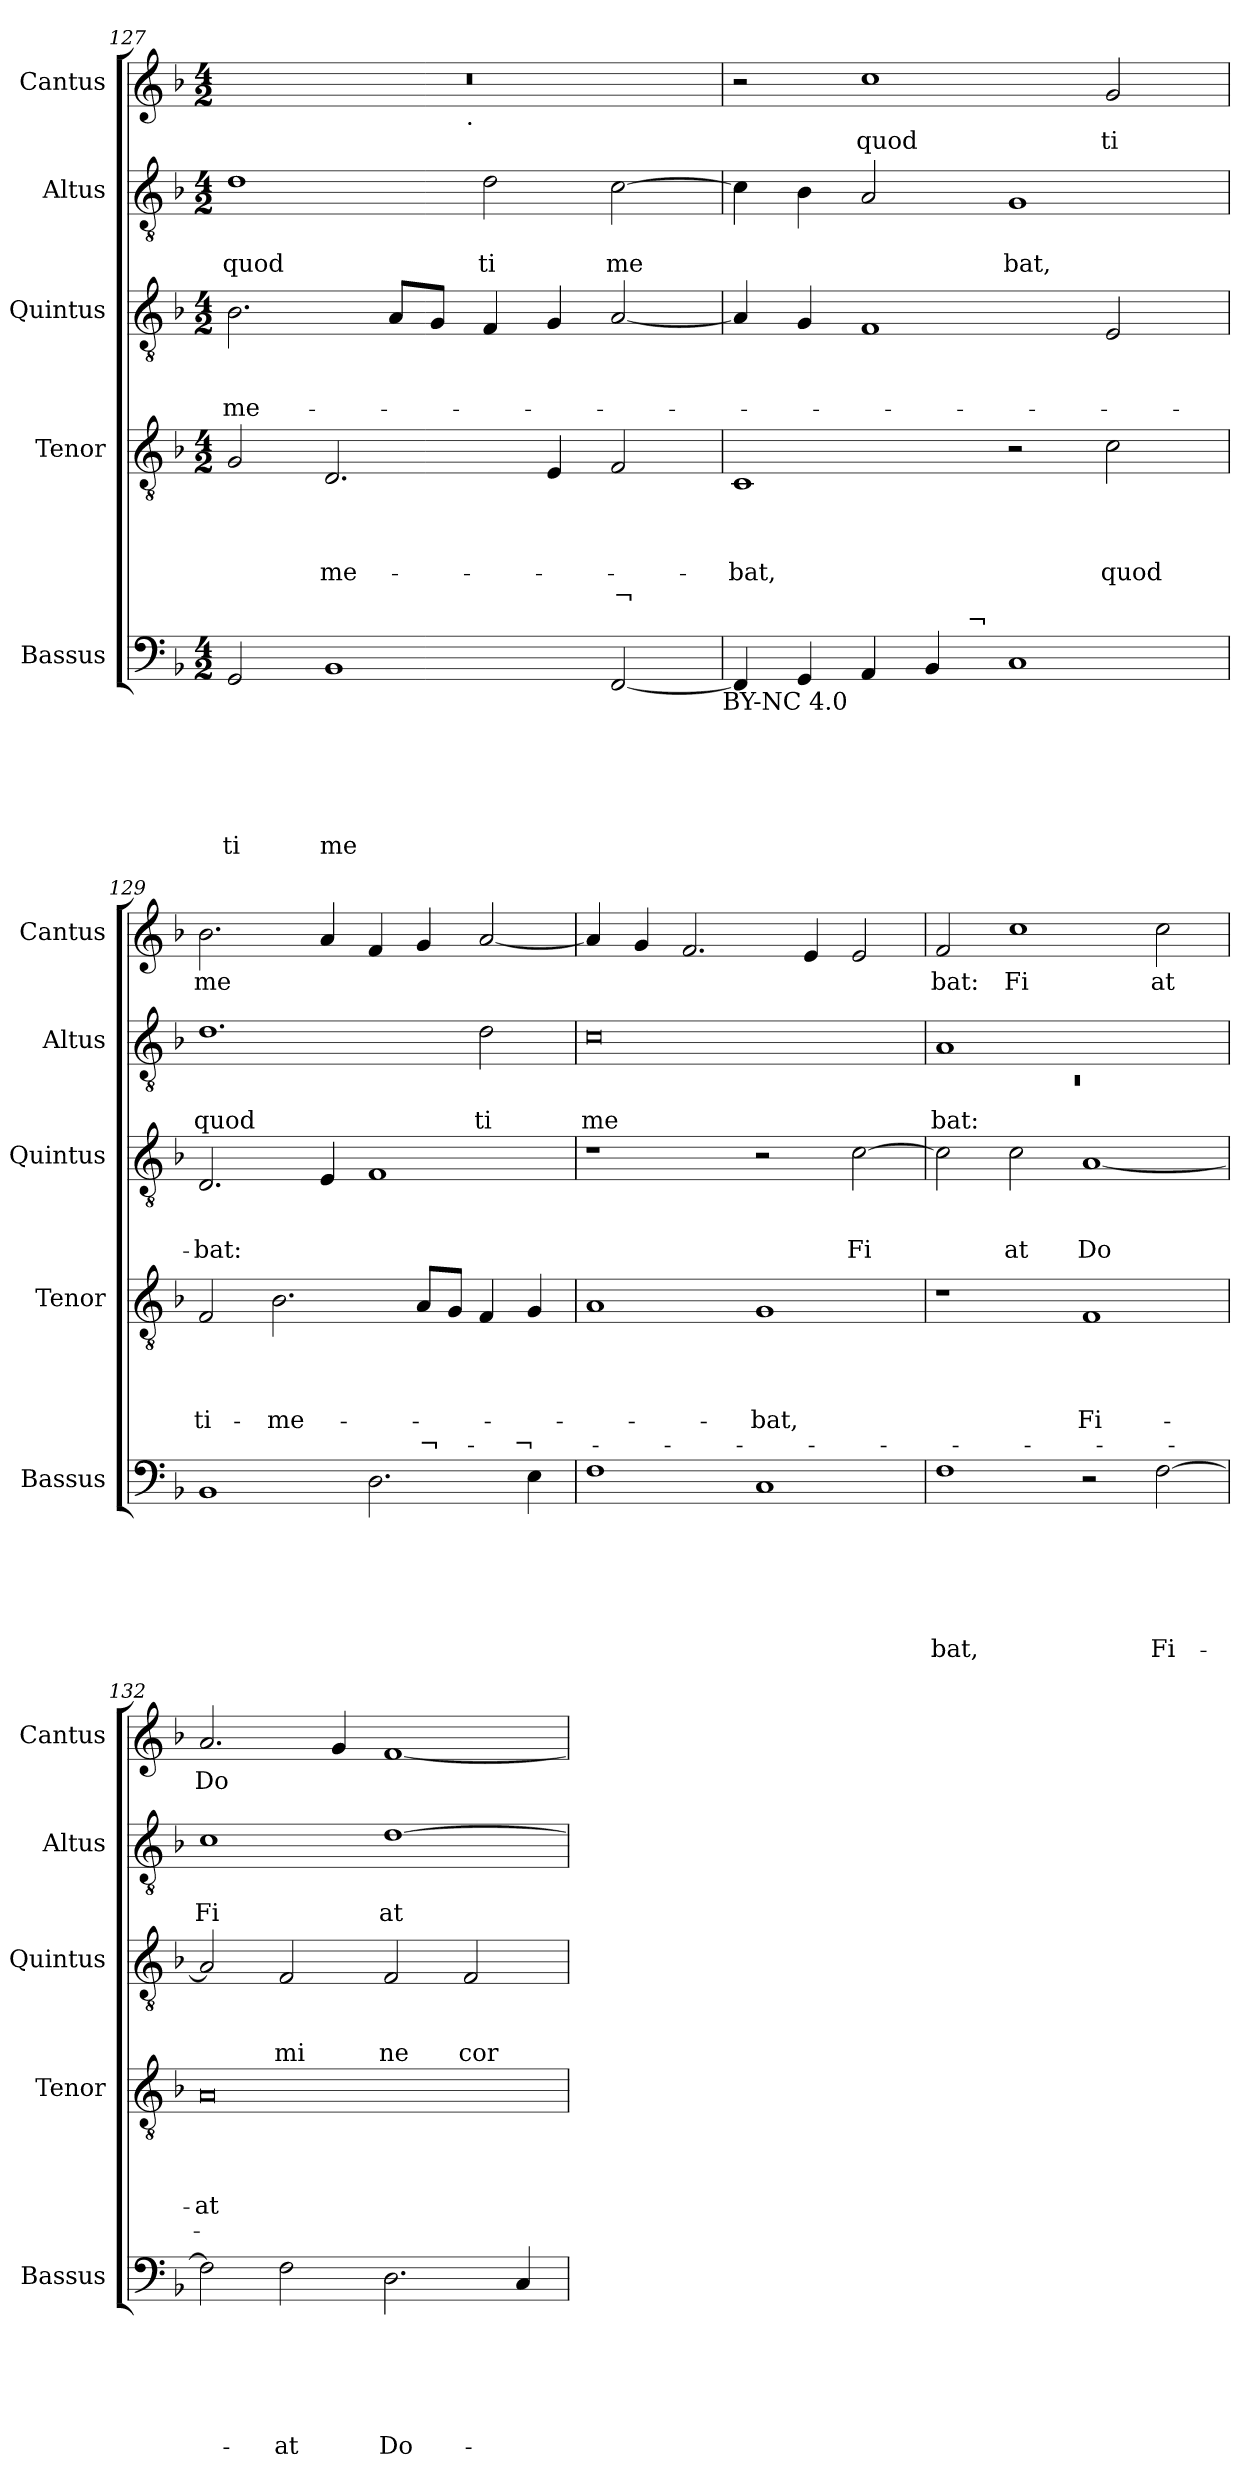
**kern	**text	**text	**text	**text	**text	**text	**kern	**text	**text	**text	**text	**text	**kern	**text	**text	**text	**kern	**text	**text	**kern	**text
*part5	*part5	*part5	*part5	*part5	*part5	*part5	*part4	*part4	*part4	*part4	*part4	*part4	*part3	*part3	*part3	*part3	*part2	*part2	*part2	*part1	*part1
*staff5	*staff5	*staff5	*staff5	*staff5	*staff5	*staff5	*staff4	*staff4	*staff4	*staff4	*staff4	*staff4	*staff3	*staff3	*staff3	*staff3	*staff2	*staff2	*staff2	*staff1	*staff1
*I"Bassus	*	*	*	*	*	*	*I"Tenor	*	*	*	*	*	*I"Quintus	*	*	*	*I"Altus	*	*	*I"Cantus	*
*I'Bassus	*	*	*	*	*	*	*I'Tenor	*	*	*	*	*	*I'Quintus	*	*	*	*I'Altus	*	*	*I'Cantus	*
*clefF4	*	*	*	*	*	*	*clefGv2	*	*	*	*	*	*clefGv2	*	*	*	*clefGv2	*	*	*clefG2	*
*k[b-]	*	*	*	*	*	*	*k[b-]	*	*	*	*	*	*k[b-]	*	*	*	*k[b-]	*	*	*k[b-]	*
*F:	*	*	*	*	*	*	*F:	*	*	*	*	*	*F:	*	*	*	*F:	*	*	*F:	*
*M4/2	*	*	*	*	*	*	*M4/2	*	*	*	*	*	*M4/2	*	*	*	*M4/2	*	*	*M4/2	*
=127	=127	=127	=127	=127	=127	=127	=127	=127	=127	=127	=127	=127	=127	=127	=127	=127	=127	=127	=127	=127	=127
!	!	!	!	!	!	!LO:LY:b	!	!	!	!	!	!	!	!	!	!LO:LY:b	!	!	!LO:LY:b	!	!
*	*	*	*	*	*	*	*	*	*	*	*	*	*	*	*	*	*	*	*	*^	*
2GG/	.	.	.	.	.	ti	2G/	.	.	.	.	.	2.B-\	.	.	-me-	1d	.	quod	0r	2ryy	.
!	!	!	!	!	!	!LO:LY:b	!	!	!	!	!LO:LY:b	!	!	!	!	!	!	!	!	!	!	!
1BB-	.	.	.	.	.	me	2.D/	.	.	.	-me-	.	.	.	.	.	.	.	.	.	4...ryy	.
.	.	.	.	.	.	.	.	.	.	.	.	.	8A/L	.	.	.	.	.	.	.	.	.
.	.	.	.	.	.	.	.	.	.	.	.	.	8G/J	.	.	.	.	.	.	.	.	.
!	!	!	!	!	!	!	!	!	!	!	!	!	!	!	!	!	!	!	!	!	!LO:TX:b:t=.	!
.	.	.	.	.	.	.	.	.	.	.	.	.	.	.	.	.	.	.	.	.	1ryy	.
!	!	!	!	!	!	!	!	!	!	!	!	!	!	!	!	!	!	!	!LO:LY:b	!	!	!
.	.	.	.	.	.	.	.	.	.	.	.	.	4F/	.	.	.	2d\	.	ti	.	.	.
.	.	.	.	.	.	.	4E/	.	.	.	.	.	4G/	.	.	.	.	.	.	.	.	.
!	!	!	!	!	!	!	!	!	!	!	!	!LO:LY:b	!	!	!	!	!	!	!LO:LY:b	!	!	!
[>2FF/	.	.	.	.	.	.	2F/	.	.	.	.	¬	[>2A/	.	.	.	[>2c\	.	me	.	.	.
.	.	.	.	.	.	.	.	.	.	.	.	.	.	.	.	.	.	.	.	.	32ryy	.
!LO:TX:b:t=BY-NC 4.0	!	!	!	!	!	!	!	!	!	!	!	!	!	!	!	!	!	!	!	!	!	!
!!LO:PB:g=z
=128	=128	=128	=128	=128	=128	=128	=128	=128	=128	=128	=128	=128	=128	=128	=128	=128	=128	=128	=128	=128	=128	=128
!	!	!	!	!	!	!	!	!	!	!	!LO:LY:b	!	!	!	!	!	!	!	!	!	!	!
*^	*	*	*	*	*	*	*	*	*	*	*	*	*	*	*	*	*	*	*	*v	*v	*
4FF/]	2..ryy	.	.	.	.	.	.	1C	.	.	.	-bat,	.	4A/]	.	.	.	4c\]	.	.	2r	.
4GG/	.	.	.	.	.	.	.	.	.	.	.	.	.	4G/	.	.	.	4B-\	.	.	.	.
!	!	!	!	!	!	!	!	!	!	!	!	!	!	!	!	!	!	!	!	!	!	!LO:LY:b
4AA/	.	.	.	.	.	.	.	.	.	.	.	.	.	1F	.	.	.	2A/	.	.	1cc	quod
4BB-/	.	.	.	.	.	.	.	.	.	.	.	.	.	.	.	.	.	.	.	.	.	.
!	!LO:TX:a:t=¬	!	!	!	!	!	!	!	!	!	!	!	!	!	!	!	!	!	!	!	!	!
.	1ryy	.	.	.	.	.	.	.	.	.	.	.	.	.	.	.	.	.	.	.	.	.
!	!	!	!	!	!	!	!	!	!	!	!	!	!	!	!	!	!	!	!	!LO:LY:b	!	!
1C	.	.	.	.	.	.	.	2r	.	.	.	.	.	.	.	.	.	1G	.	bat,	.	.
!	!	!	!	!	!	!	!	!	!	!	!	!LO:LY:b	!	!	!	!	!	!	!	!	!	!LO:LY:b
.	.	.	.	.	.	.	.	2c\	.	.	.	quod	.	2E/	.	.	.	.	.	.	2g/	ti
.	8ryy	.	.	.	.	.	.	.	.	.	.	.	.	.	.	.	.	.	.	.	.	.
=129	=129	=129	=129	=129	=129	=129	=129	=129	=129	=129	=129	=129	=129	=129	=129	=129	=129	=129	=129	=129	=129	=129
!	!	!	!	!	!	!	!	!	!	!	!	!LO:LY:b	!	!	!	!	!LO:LY:b	!	!	!LO:LY:b	!	!LO:LY:b
*v	*v	*	*	*	*	*	*	*	*	*	*	*	*	*	*	*	*	*	*	*	*	*
1BB-	.	.	.	.	.	.	2F/	.	.	.	ti-	.	2.D/	.	.	-bat:	1.d	.	quod	2.b-\	me
!	!	!	!	!	!	!	!	!	!	!	!LO:LY:b	!	!	!	!	!	!	!	!	!	!
.	.	.	.	.	.	.	2.B-\	.	.	.	-me-	.	.	.	.	.	.	.	.	.	.
.	.	.	.	.	.	.	.	.	.	.	.	.	4E/	.	.	.	.	.	.	4a/	.
2.D\	.	.	.	.	.	.	.	.	.	.	.	.	1F	.	.	.	.	.	.	4f/	.
!	!	!	!	!	!	!	!	!	!	!	!	!LO:LY:b	!	!	!	!	!	!	!	!	!
.	.	.	.	.	.	.	8A/L	.	.	.	.	¬-	.	.	.	.	.	.	.	4g/	.
.	.	.	.	.	.	.	8G/J	.	.	.	.	.	.	.	.	.	.	.	.	.	.
!	!	!	!	!	!	!	!	!	!	!	!	!	!	!	!	!	!	!	!LO:LY:b	!	!
.	.	.	.	.	.	.	4F/	.	.	.	.	.	.	.	.	.	2d\	.	ti	[<2a/	.
!	!	!	!	!	!	!	!	!	!	!	!	!LO:LY:b	!	!	!	!	!	!	!	!	!
4E\	.	.	.	.	.	.	4G/	.	.	.	.	-¬-	.	.	.	.	.	.	.	.	.
=130	=130	=130	=130	=130	=130	=130	=130	=130	=130	=130	=130	=130	=130	=130	=130	=130	=130	=130	=130	=130	=130
!	!	!	!	!	!	!	!	!	!	!	!	!	!	!	!	!	!	!	!LO:LY:b	!	!
1F	.	.	.	.	.	.	1A	.	.	.	.	.	1r	.	.	.	0c	.	me	4a/]	.
.	.	.	.	.	.	.	.	.	.	.	.	.	.	.	.	.	.	.	.	4g/	.
.	.	.	.	.	.	.	.	.	.	.	.	.	.	.	.	.	.	.	.	2.f/	.
!	!	!	!	!	!	!	!	!	!	!	!LO:LY:b	!	!	!	!	!	!	!	!	!	!
1C	.	.	.	.	.	.	1G	.	.	.	-bat,	.	2r	.	.	.	.	.	.	.	.
.	.	.	.	.	.	.	.	.	.	.	.	.	.	.	.	.	.	.	.	4e/	.
!	!	!	!	!	!	!	!	!	!	!	!	!	!	!	!	!LO:LY:b	!	!	!	!	!
.	.	.	.	.	.	.	.	.	.	.	.	.	[>2c\	.	.	Fi	.	.	.	2e/	.
=131	=131	=131	=131	=131	=131	=131	=131	=131	=131	=131	=131	=131	=131	=131	=131	=131	=131	=131	=131	=131	=131
*	*	*	*	*	*	*	*	*	*	*	*	*	*	*	*	*	*^	*	*	*	*
!	!	!	!	!	!	!LO:LY:b	!	!	!	!	!	!	!	!	!	!	!	!LO:N:vis=1	!	!LO:LY:b	!	!LO:LY:b
1F	.	.	.	.	.	bat,	1r	.	.	.	.	.	2c\]	.	.	.	1A	0rC	.	bat:	2f/	bat:
!	!	!	!	!	!	!	!	!	!	!	!	!	!	!	!	!LO:LY:b	!	!	!	!	!	!LO:LY:b
.	.	.	.	.	.	.	.	.	.	.	.	.	2c\	.	.	at	.	.	.	.	1cc	Fi
!	!	!	!	!	!	!	!	!	!	!	!LO:LY:b	!	!	!	!	!LO:LY:b	!	!	!	!	!	!
2r	.	.	.	.	.	.	1F	.	.	.	Fi-	.	[<1A	.	.	Do	1ryy	.	.	.	.	.
!	!	!	!	!	!	!LO:LY:b	!	!	!	!	!	!	!	!	!	!	!	!	!	!	!	!LO:LY:b
[>2F\	.	.	.	.	.	Fi-	.	.	.	.	.	.	.	.	.	.	.	.	.	.	2cc\	at
*	*	*	*	*	*	*	*	*	*	*	*	*	*	*	*	*	*v	*v	*	*	*	*
=132	=132	=132	=132	=132	=132	=132	=132	=132	=132	=132	=132	=132	=132	=132	=132	=132	=132	=132	=132	=132	=132
!	!	!	!	!	!	!	!	!	!	!	!LO:LY:b	!	!	!	!	!	!	!	!LO:LY:b	!	!LO:LY:b
2F\]	.	.	.	.	.	.	0A	.	.	.	-at	.	2A/]	.	.	.	1c	.	Fi	2.a/	Do
!	!	!	!	!	!	!LO:LY:b	!	!	!	!	!	!	!	!	!	!LO:LY:b	!	!	!	!	!
2F\	.	.	.	.	.	-at	.	.	.	.	.	.	2F/	.	.	mi	.	.	.	.	.
.	.	.	.	.	.	.	.	.	.	.	.	.	.	.	.	.	.	.	.	4g/	.
!	!	!	!	!	!	!LO:LY:b	!	!	!	!	!	!	!	!	!	!LO:LY:b	!	!	!LO:LY:b	!	!
2.D\	.	.	.	.	.	Do-	.	.	.	.	.	.	2F/	.	.	ne	[>1d	.	at	[<1f	.
!	!	!	!	!	!	!	!	!	!	!	!	!	!	!	!	!LO:LY:b	!	!	!	!	!
.	.	.	.	.	.	.	.	.	.	.	.	.	2F/	.	.	cor	.	.	.	.	.
4C/	.	.	.	.	.	.	.	.	.	.	.	.	.	.	.	.	.	.	.	.	.
=	=	=	=	=	=	=	=	=	=	=	=	=	=	=	=	=	=	=	=	=	=
*-	*-	*-	*-	*-	*-	*-	*-	*-	*-	*-	*-	*-	*-	*-	*-	*-	*-	*-	*-	*-	*-
